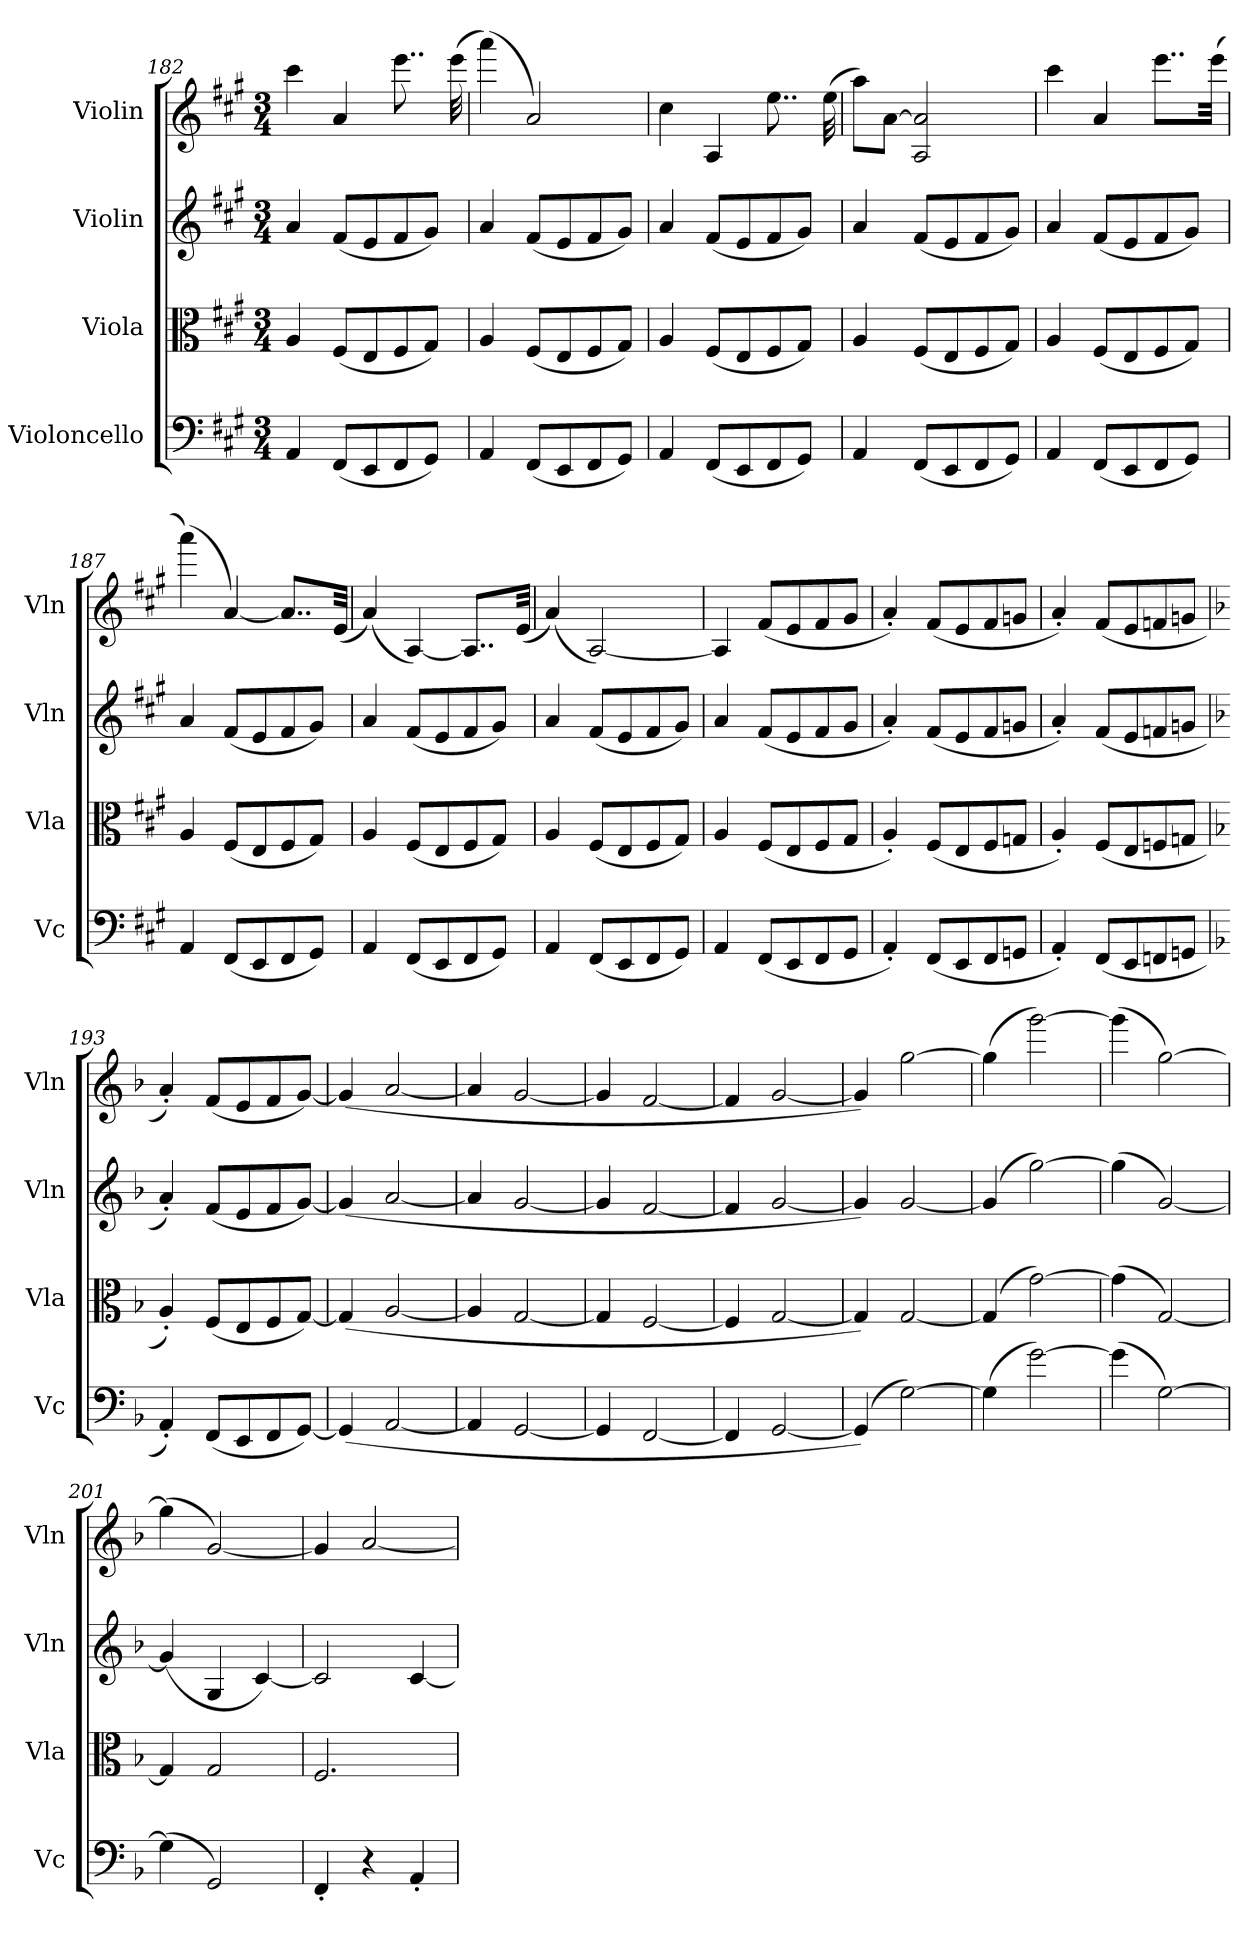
**kern	**kern	**kern	**kern
*part4	*part3	*part2	*part1
*staff4	*staff3	*staff2	*staff1
*I"Violoncello	*I"Viola	*I"Violin	*I"Violin
*I'Vc	*I'Vla	*I'Vln	*I'Vln
*clefF4	*clefC3	*clefG2	*clefG2
*k[f#c#g#]	*k[f#c#g#]	*k[f#c#g#]	*k[f#c#g#]
*M3/4	*M3/4	*M3/4	*M3/4
=182	=182	=182	=182
4AA/	4A/	4a/	4ccc#\
(8FF#/L	(8F#/L	(8f#/L	4a/
8EE/	8E/	8e/	.
8FF#/	8F#/	8f#/	8..eee\
8GG#/J)	8G#/J)	8g#/J)	.
.	.	.	(32eee\
=183	=183	=183	=183
4AA/	4A/	4a/	(4aaa\)
(8FF#/L	(8F#/L	(8f#/L	2a/)
8EE/	8E/	8e/	.
8FF#/	8F#/	8f#/	.
8GG#/J)	8G#/J)	8g#/J)	.
=184	=184	=184	=184
4AA/	4A/	4a/	4cc#\
(8FF#/L	(8F#/L	(8f#/L	4A/
8EE/	8E/	8e/	.
8FF#/	8F#/	8f#/	8..ee\
8GG#/J)	8G#/J)	8g#/J)	.
.	.	.	(32ee\
=185	=185	=185	=185
4AA/	4A/	4a/	8aa\L)
.	.	.	[8a\J
(8FF#/L	(8F#/L	(8f#/L	2A/ 2a]/
8EE/	8E/	8e/	.
8FF#/	8F#/	8f#/	.
8GG#/J)	8G#/J)	8g#/J)	.
=186	=186	=186	=186
4AA/	4A/	4a/	4ccc#\
(8FF#/L	(8F#/L	(8f#/L	4a/
8EE/	8E/	8e/	.
8FF#/	8F#/	8f#/	8..eee\L
8GG#/J)	8G#/J)	8g#/J)	.
.	.	.	(32eee\Jkk
=187	=187	=187	=187
4AA/	4A/	4a/	(4aaa\)
(8FF#/L	(8F#/L	(8f#/L	[4a/)
8EE/	8E/	8e/	.
8FF#/	8F#/	8f#/	8..a/L]
8GG#/J)	8G#/J)	8g#/J)	.
.	.	.	(32e/Jkk
=188	=188	=188	=188
4AA/	4A/	4a/	(4a/)
(8FF#/L	(8F#/L	(8f#/L	[4A/)
8EE/	8E/	8e/	.
8FF#/	8F#/	8f#/	8..A/L]
8GG#/J)	8G#/J)	8g#/J)	.
.	.	.	(32e/Jkk
=189	=189	=189	=189
4AA/	4A/	4a/	(4a/)
(8FF#/L	(8F#/L	(8f#/L	[2A/)
8EE/	8E/	8e/	.
8FF#/	8F#/	8f#/	.
8GG#/J)	8G#/J)	8g#/J)	.
=190	=190	=190	=190
4AA/	4A/	4a/	4A/]
(8FF#/L	(8F#/L	(8f#/L	(8f#/L
8EE/	8E/	8e/	8e/
8FF#/	8F#/	8f#/	8f#/
8GG#/J	8G#/J	8g#/J	8g#/J
=191	=191	=191	=191
4AA'/)	4A'/)	4a'/)	4a'/)
(8FF#/L	(8F#/L	(8f#/L	(8f#/L
8EE/	8E/	8e/	8e/
8FF#/	8F#/	8f#/	8f#/
8GGn/J	8Gn/J	8gn/J	8gn/J
=192	=192	=192	=192
4AA'/)	4A'/)	4a'/)	4a'/)
(8FF#/L	(8F#/L	(8f#/L	(8f#/L
8EE/	8E/	8e/	8e/
8FFn/	8Fn/	8fn/	8fn/
8GGn/J	8Gn/J	8gn/J	8gn/J
=193	=193	=193	=193
*k[b-]	*k[b-]	*k[b-]	*k[b-]
4AA'/)	4A'/)	4a'/)	4a'/)
(8FF/L	(8F/L	(8f/L	(8f/L
8EE/	8E/	8e/	8e/
8FF/	8F/	8f/	8f/
[8GG/J)	[8G/J)	[8g/J)	[8g/J)
=194	=194	=194	=194
(4GG/]	(4G/]	(4g/]	(4g/]
[2AA/	[2A/	[2a/	[2a/
=195	=195	=195	=195
4AA/]	4A/]	4a/]	4a/]
[2GG/	[2G/	[2g/	[2g/
=196	=196	=196	=196
4GG/]	4G/]	4g/]	4g/]
[2FF/	[2F/	[2f/	[2f/
=197	=197	=197	=197
4FF/]	4F/]	4f/]	4f/]
[2GG/	[2G/	[2g/	[2g/
=198	=198	=198	=198
(4GG/])	4G/])	4g/])	4g/])
[2G\)	[2G/	[2g/	[2gg\
=199	=199	=199	=199
(4G\]	(4G/]	(4g/]	(4gg\]
[2g\)	[2g\)	[2gg\)	[2ggg\)
=200	=200	=200	=200
(4g\]	(4g\]	(4gg\]	(4ggg\]
[2G\)	[2G/)	[2g/)	[2gg\)
=201	=201	=201	=201
(4G\]	4G/]	(4g/]	(4gg\]
2GG/)	2G/	4G/	[2g/)
.	.	[4c/)	.
=202	=202	=202	=202
4FF'/	2.F/	2c/]	4g/]
4r	.	.	[2a/
4AA'/	.	[4c/	.
=	=	=	=
*-	*-	*-	*-
